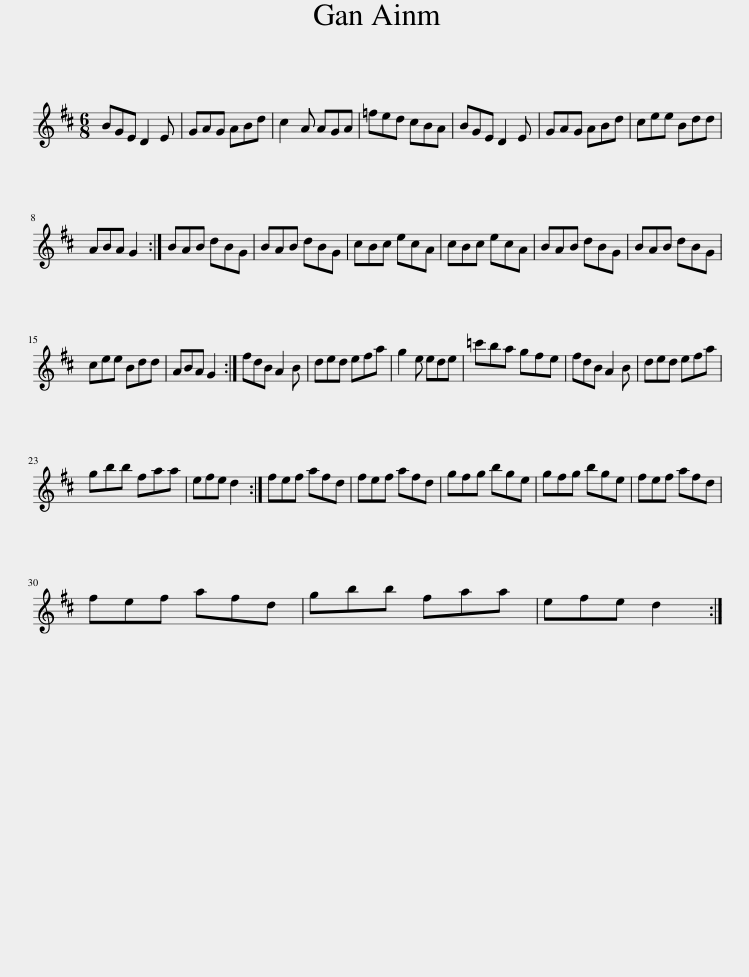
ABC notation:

X:1
L:1/8
M:6/8
I:linebreak $
K:D
V:1 treble
V:1
 BGE D2 E | GAG ABd | c2 A AGA | =fed cBA | BGE D2 E | %5
 GAG ABd | cee Bdd |$ ABA G2 :| BAB dBG | BAB dBG | %10
 cBc ecA | cBc ecA | BAB dBG | BAB dBG |$ cee Bdd | %15
 ABA G2 :| fdB A2 B | ded efa | g2 e ede | =c'ba gfe | %20
 fdB A2 B | ded efa |$ gbb faa | efe d2 :| fef afd | %25
 fef afd | gfg bge | gfg bge | fef afd |$ fef afd | %30
 gbb faa | efe d2 :| %32
